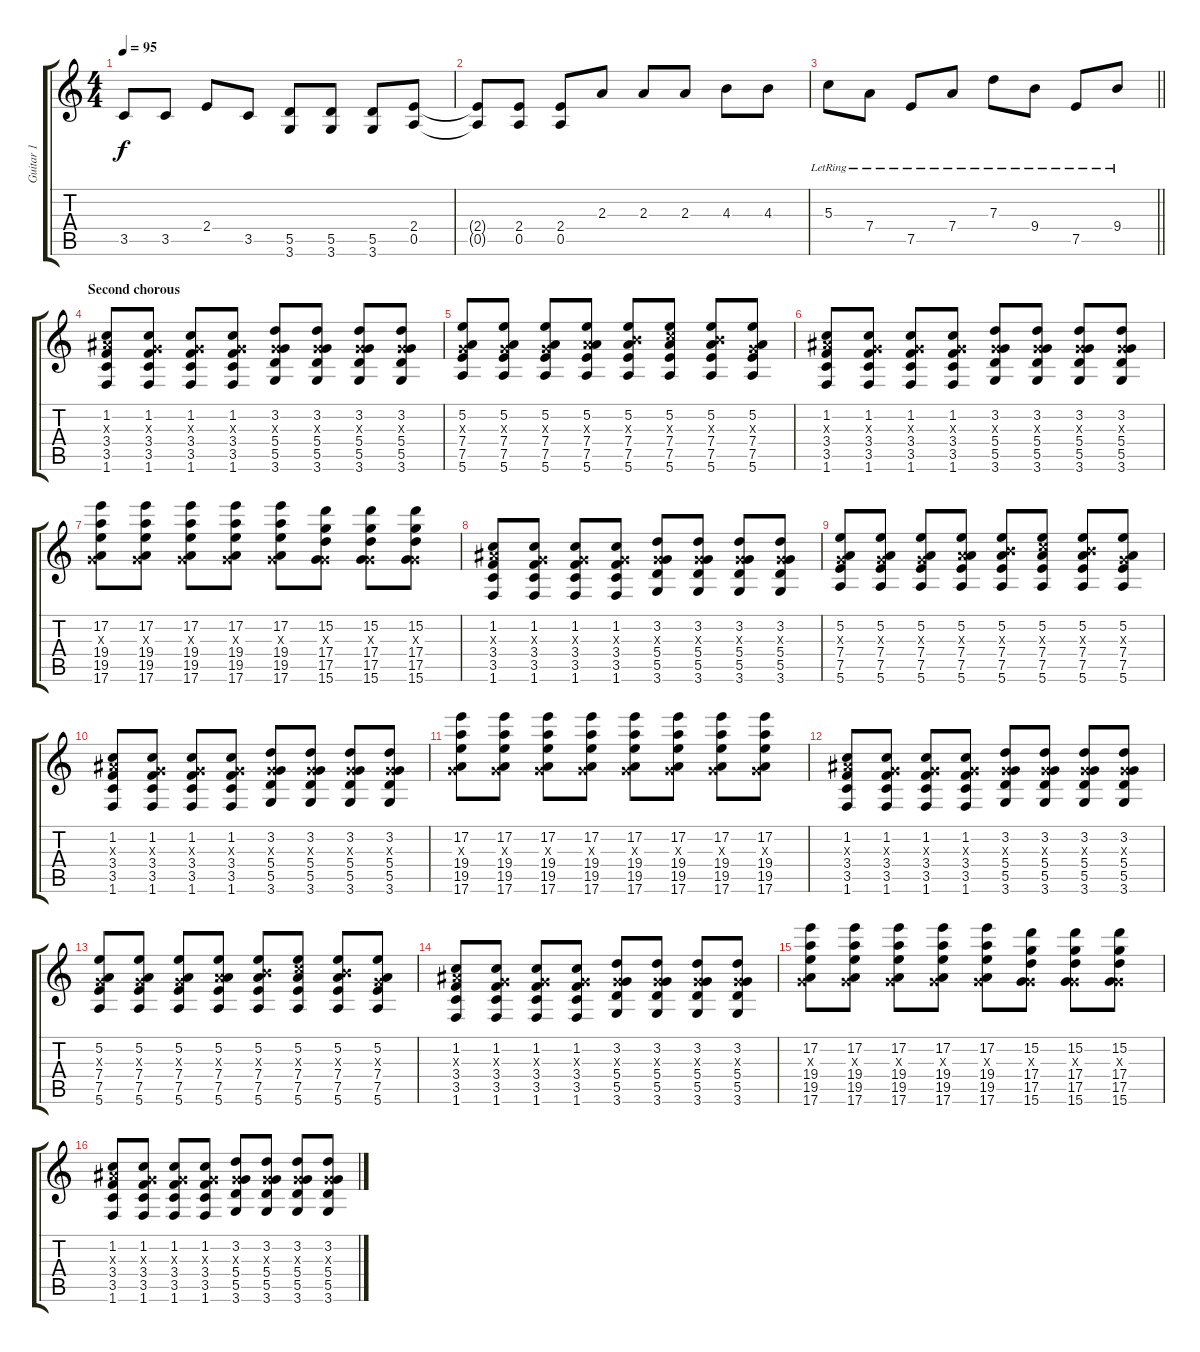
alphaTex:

\track ("Guitar 1" "Guitar 1") {instrument electricguitarclean}
\staff {score tabs}
\tuning (E4 B3 G3 D3 A2 E2) {hide}
\ts (4 4)
\tempo 95
\clef g2
\ks c
3.5.8{dy f} 3.5.8 2.4.8 3.5.8 (5.5 3.6).8 (5.5 3.6).8 (5.5 3.6).8 (2.4 0.5).8 |
(2.4{t} 0.5{t}).8 (2.4 0.5).8 (2.4 0.5).8 2.3.8 2.3.8 2.3.8 4.3.8 4.3.8 |
\barLineRight lightlight
5.3{lr}.8 7.4{lr}.8 7.5{lr}.8 7.4{lr}.8 7.3{lr}.8 9.4{lr}.8 7.5{lr}.8 9.4{lr}.8 |
\section ("" "Second chorous")
(1.2 3.3{x} 3.4 3.5 1.6).8 (1.2 0.3{x} 3.4 3.5 1.6).8 (1.2 0.3{x} 3.4 3.5 1.6).8 (1.2 0.3{x} 3.4 3.5 1.6).8 (3.2 0.3{x} 5.4 5.5 3.6).8 (3.2 0.3{x} 5.4 5.5 3.6).8 (3.2 0.3{x} 5.4 5.5 3.6).8 (3.2 0.3{x} 5.4 5.5 3.6).8 |
(5.2 0.3{x} 7.4 7.5 5.6).8 (5.2 0.3{x} 7.4 7.5 5.6).8 (5.2 0.3{x} 7.4 7.5 5.6).8 (5.2 2.3{x} 7.4 7.5 5.6).8 (5.2 4.3{x} 7.4 7.5 5.6).8 (5.2 5.3{x} 7.4 7.5 5.6).8 (5.2 4.3{x} 7.4 7.5 5.6).8 (5.2 0.3{x} 7.4 7.5 5.6).8 |
(1.2 3.3{x} 3.4 3.5 1.6).8 (1.2 0.3{x} 3.4 3.5 1.6).8 (1.2 0.3{x} 3.4 3.5 1.6).8 (1.2 0.3{x} 3.4 3.5 1.6).8 (3.2 0.3{x} 5.4 5.5 3.6).8 (3.2 0.3{x} 5.4 5.5 3.6).8 (3.2 0.3{x} 5.4 5.5 3.6).8 (3.2 0.3{x} 5.4 5.5 3.6).8 |
(17.2 0.3{x} 19.4 19.5 17.6).8 (17.2 0.3{x} 19.4 19.5 17.6).8 (17.2 0.3{x} 19.4 19.5 17.6).8 (17.2 0.3{x} 19.4 19.5 17.6).8 (17.2 0.3{x} 19.4 19.5 17.6).8 (15.2 0.3{x} 17.4 17.5 15.6).8 (15.2 0.3{x} 17.4 17.5 15.6).8 (15.2 0.3{x} 17.4 17.5 15.6).8 |
(1.2 3.3{x} 3.4 3.5 1.6).8 (1.2 0.3{x} 3.4 3.5 1.6).8 (1.2 0.3{x} 3.4 3.5 1.6).8 (1.2 0.3{x} 3.4 3.5 1.6).8 (3.2 0.3{x} 5.4 5.5 3.6).8 (3.2 0.3{x} 5.4 5.5 3.6).8 (3.2 0.3{x} 5.4 5.5 3.6).8 (3.2 0.3{x} 5.4 5.5 3.6).8 |
(5.2 0.3{x} 7.4 7.5 5.6).8 (5.2 0.3{x} 7.4 7.5 5.6).8 (5.2 0.3{x} 7.4 7.5 5.6).8 (5.2 2.3{x} 7.4 7.5 5.6).8 (5.2 4.3{x} 7.4 7.5 5.6).8 (5.2 5.3{x} 7.4 7.5 5.6).8 (5.2 4.3{x} 7.4 7.5 5.6).8 (5.2 0.3{x} 7.4 7.5 5.6).8 |
(1.2 3.3{x} 3.4 3.5 1.6).8 (1.2 0.3{x} 3.4 3.5 1.6).8 (1.2 0.3{x} 3.4 3.5 1.6).8 (1.2 0.3{x} 3.4 3.5 1.6).8 (3.2 0.3{x} 5.4 5.5 3.6).8 (3.2 0.3{x} 5.4 5.5 3.6).8 (3.2 0.3{x} 5.4 5.5 3.6).8 (3.2 0.3{x} 5.4 5.5 3.6).8 |
(17.2 0.3{x} 19.4 19.5 17.6).8 (17.2 0.3{x} 19.4 19.5 17.6).8 (17.2 0.3{x} 19.4 19.5 17.6).8 (17.2 0.3{x} 19.4 19.5 17.6).8 (17.2 0.3{x} 19.4 19.5 17.6).8 (17.2 0.3{x} 19.4 19.5 17.6).8 (17.2 0.3{x} 19.4 19.5 17.6).8 (17.2 0.3{x} 19.4 19.5 17.6).8 |
(1.2 3.3{x} 3.4 3.5 1.6).8 (1.2 0.3{x} 3.4 3.5 1.6).8 (1.2 0.3{x} 3.4 3.5 1.6).8 (1.2 0.3{x} 3.4 3.5 1.6).8 (3.2 0.3{x} 5.4 5.5 3.6).8 (3.2 0.3{x} 5.4 5.5 3.6).8 (3.2 0.3{x} 5.4 5.5 3.6).8 (3.2 0.3{x} 5.4 5.5 3.6).8 |
(5.2 0.3{x} 7.4 7.5 5.6).8 (5.2 0.3{x} 7.4 7.5 5.6).8 (5.2 0.3{x} 7.4 7.5 5.6).8 (5.2 2.3{x} 7.4 7.5 5.6).8 (5.2 4.3{x} 7.4 7.5 5.6).8 (5.2 5.3{x} 7.4 7.5 5.6).8 (5.2 4.3{x} 7.4 7.5 5.6).8 (5.2 0.3{x} 7.4 7.5 5.6).8 |
(1.2 3.3{x} 3.4 3.5 1.6).8 (1.2 0.3{x} 3.4 3.5 1.6).8 (1.2 0.3{x} 3.4 3.5 1.6).8 (1.2 0.3{x} 3.4 3.5 1.6).8 (3.2 0.3{x} 5.4 5.5 3.6).8 (3.2 0.3{x} 5.4 5.5 3.6).8 (3.2 0.3{x} 5.4 5.5 3.6).8 (3.2 0.3{x} 5.4 5.5 3.6).8 |
(17.2 0.3{x} 19.4 19.5 17.6).8 (17.2 0.3{x} 19.4 19.5 17.6).8 (17.2 0.3{x} 19.4 19.5 17.6).8 (17.2 0.3{x} 19.4 19.5 17.6).8 (17.2 0.3{x} 19.4 19.5 17.6).8 (15.2 0.3{x} 17.4 17.5 15.6).8 (15.2 0.3{x} 17.4 17.5 15.6).8 (15.2 0.3{x} 17.4 17.5 15.6).8 |
(1.2 3.3{x} 3.4 3.5 1.6).8 (1.2 0.3{x} 3.4 3.5 1.6).8 (1.2 0.3{x} 3.4 3.5 1.6).8 (1.2 0.3{x} 3.4 3.5 1.6).8 (3.2 0.3{x} 5.4 5.5 3.6).8 (3.2 0.3{x} 5.4 5.5 3.6).8 (3.2 0.3{x} 5.4 5.5 3.6).8 (3.2 0.3{x} 5.4 5.5 3.6).8
